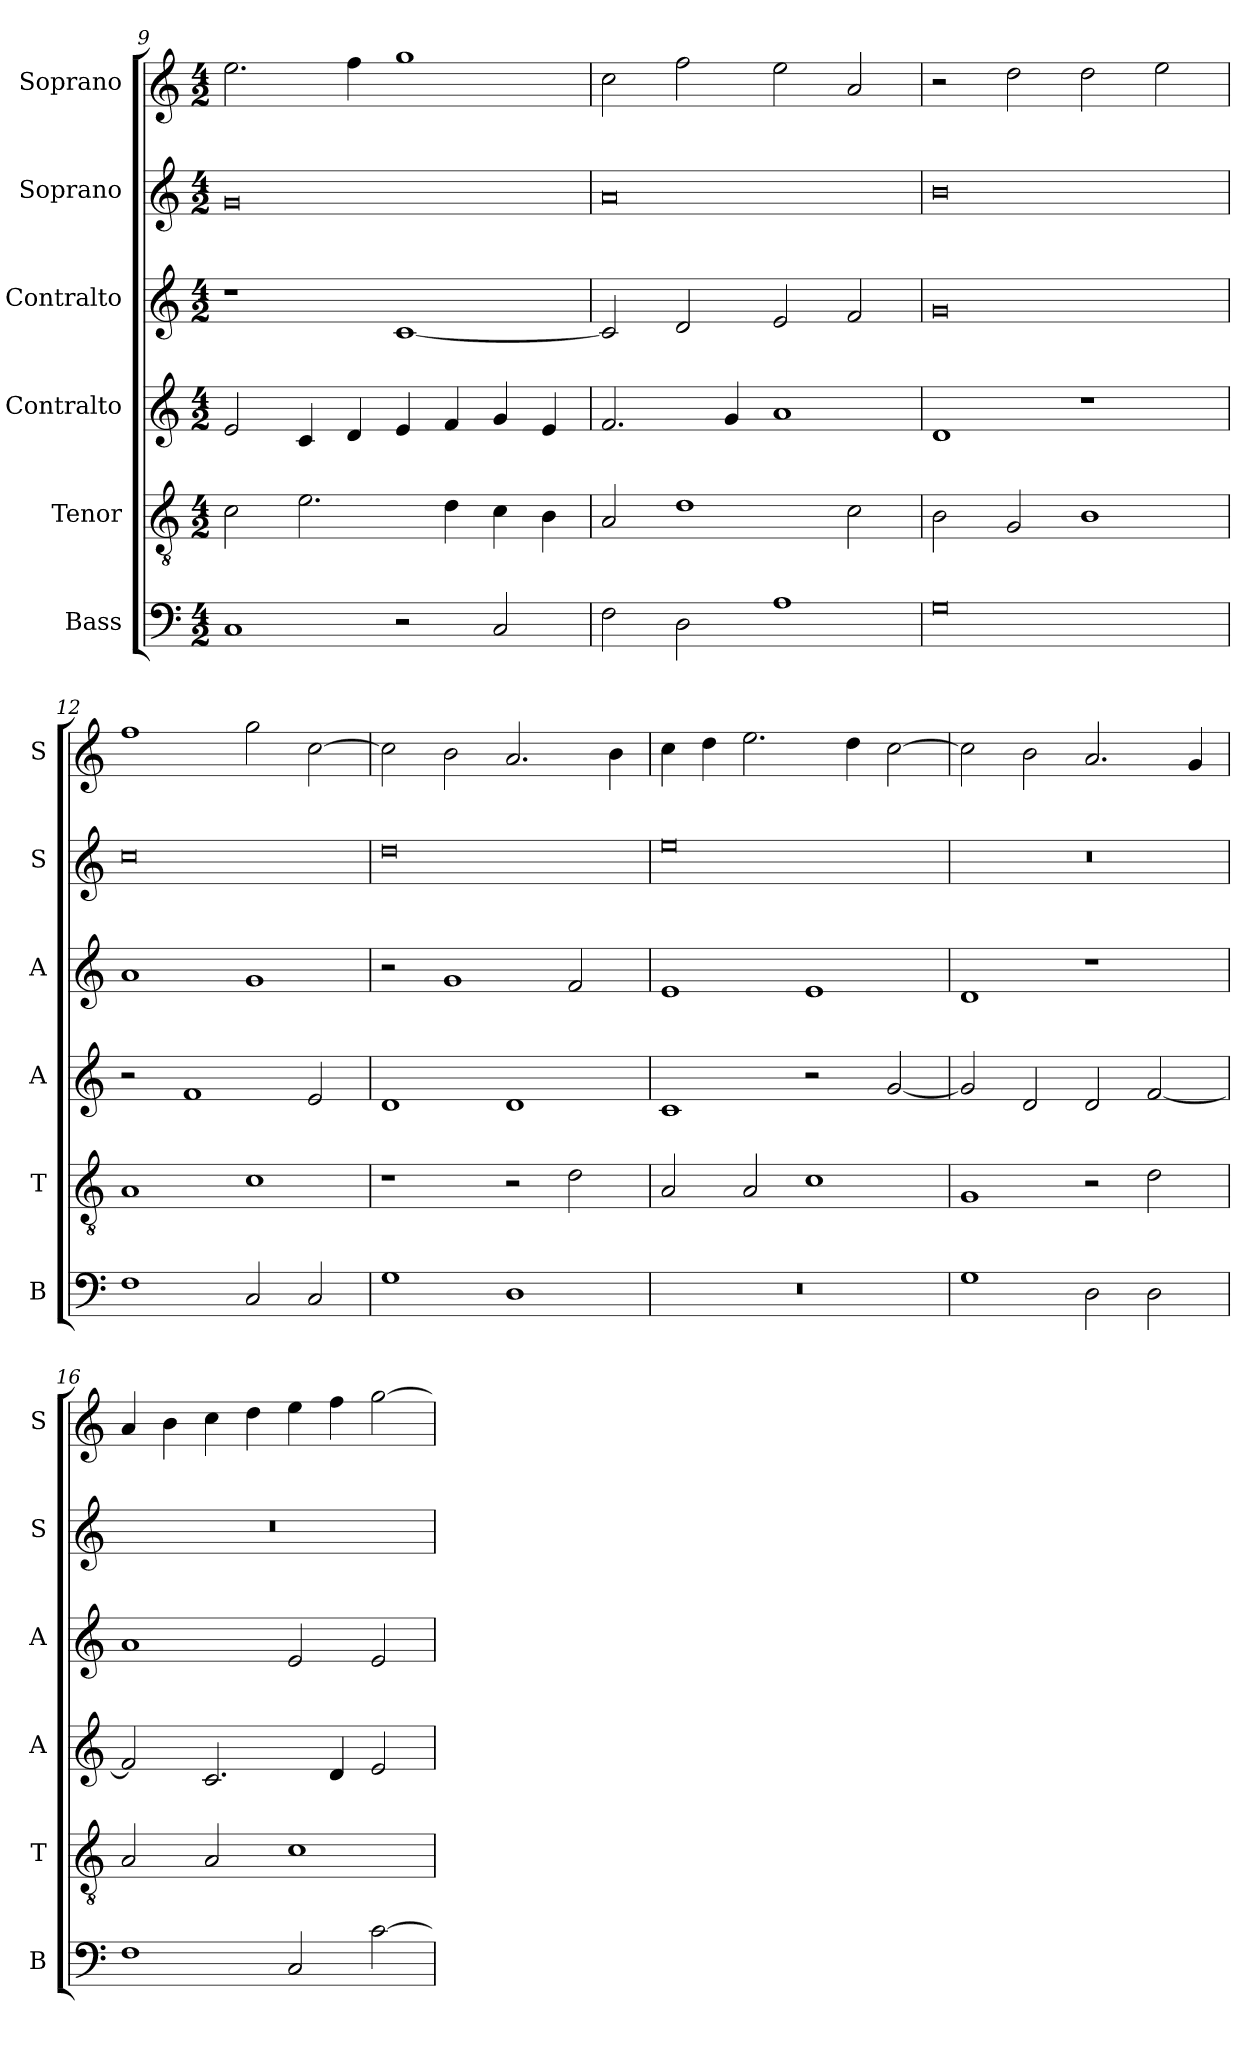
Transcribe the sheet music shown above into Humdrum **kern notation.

**kern	**kern	**kern	**kern	**kern	**kern
*part6	*part5	*part4	*part3	*part2	*part1
*staff6	*staff5	*staff4	*staff3	*staff2	*staff1
*I"Bass	*I"Tenor	*I"Contralto	*I"Contralto	*I"Soprano	*I"Soprano
*I'B	*I'T	*I'A	*I'A	*I'S	*I'S
*clefF4	*clefGv2	*clefG2	*clefG2	*clefG2	*clefG2
*k[]	*k[]	*k[]	*k[]	*k[]	*k[]
*C:ion	*C:ion	*C:ion	*C:ion	*C:ion	*C:ion
*M4/2	*M4/2	*M4/2	*M4/2	*M4/2	*M4/2
=9	=9	=9	=9	=9	=9
1C	2c	2e	1r	0g	2.ee
.	2.e	4c	.	.	.
.	.	4d	.	.	4ff
2r	.	4e	[1c	.	1gg
.	4d	4f	.	.	.
2C	4c	4g	.	.	.
.	4B	4e	.	.	.
=10	=10	=10	=10	=10	=10
2F	2A	2.f	2c]	0a	2cc
2D	1d	.	2d	.	2ff
.	.	4g	.	.	.
1A	.	1a	2e	.	2ee
.	2c	.	2f	.	2a
=11	=11	=11	=11	=11	=11
0G	2B	1d	0g	0b	2r
.	2G	.	.	.	2dd
.	1B	1r	.	.	2dd
.	.	.	.	.	2ee
=12	=12	=12	=12	=12	=12
1F	1A	2r	1a	0cc	1ff
.	.	1f	.	.	.
2C	1c	.	1g	.	2gg
2C	.	2e	.	.	[2cc
=13	=13	=13	=13	=13	=13
1G	1r	1d	2r	0dd	2cc]
.	.	.	1g	.	2b
1D	2r	1d	.	.	2.a
.	2d	.	2f	.	.
.	.	.	.	.	4b
=14	=14	=14	=14	=14	=14
0r	2A	1c	1e	0ee	4cc
.	.	.	.	.	4dd
.	2A	.	.	.	2.ee
.	1c	2r	1e	.	.
.	.	.	.	.	4dd
.	.	[2g	.	.	[2cc
=15	=15	=15	=15	=15	=15
1G	1G	2g]	1d	0r	2cc]
.	.	2d	.	.	2b
2D	2r	2d	1r	.	2.a
2D	2d	[2f	.	.	.
.	.	.	.	.	4g
=16	=16	=16	=16	=16	=16
1F	2A	2f]	1a	0r	4a
.	.	.	.	.	4b
.	2A	2.c	.	.	4cc
.	.	.	.	.	4dd
2C	1c	.	2e	.	4ee
.	.	4d	.	.	4ff
[2c	.	2e	2e	.	[2gg
=	=	=	=	=	=
*-	*-	*-	*-	*-	*-
